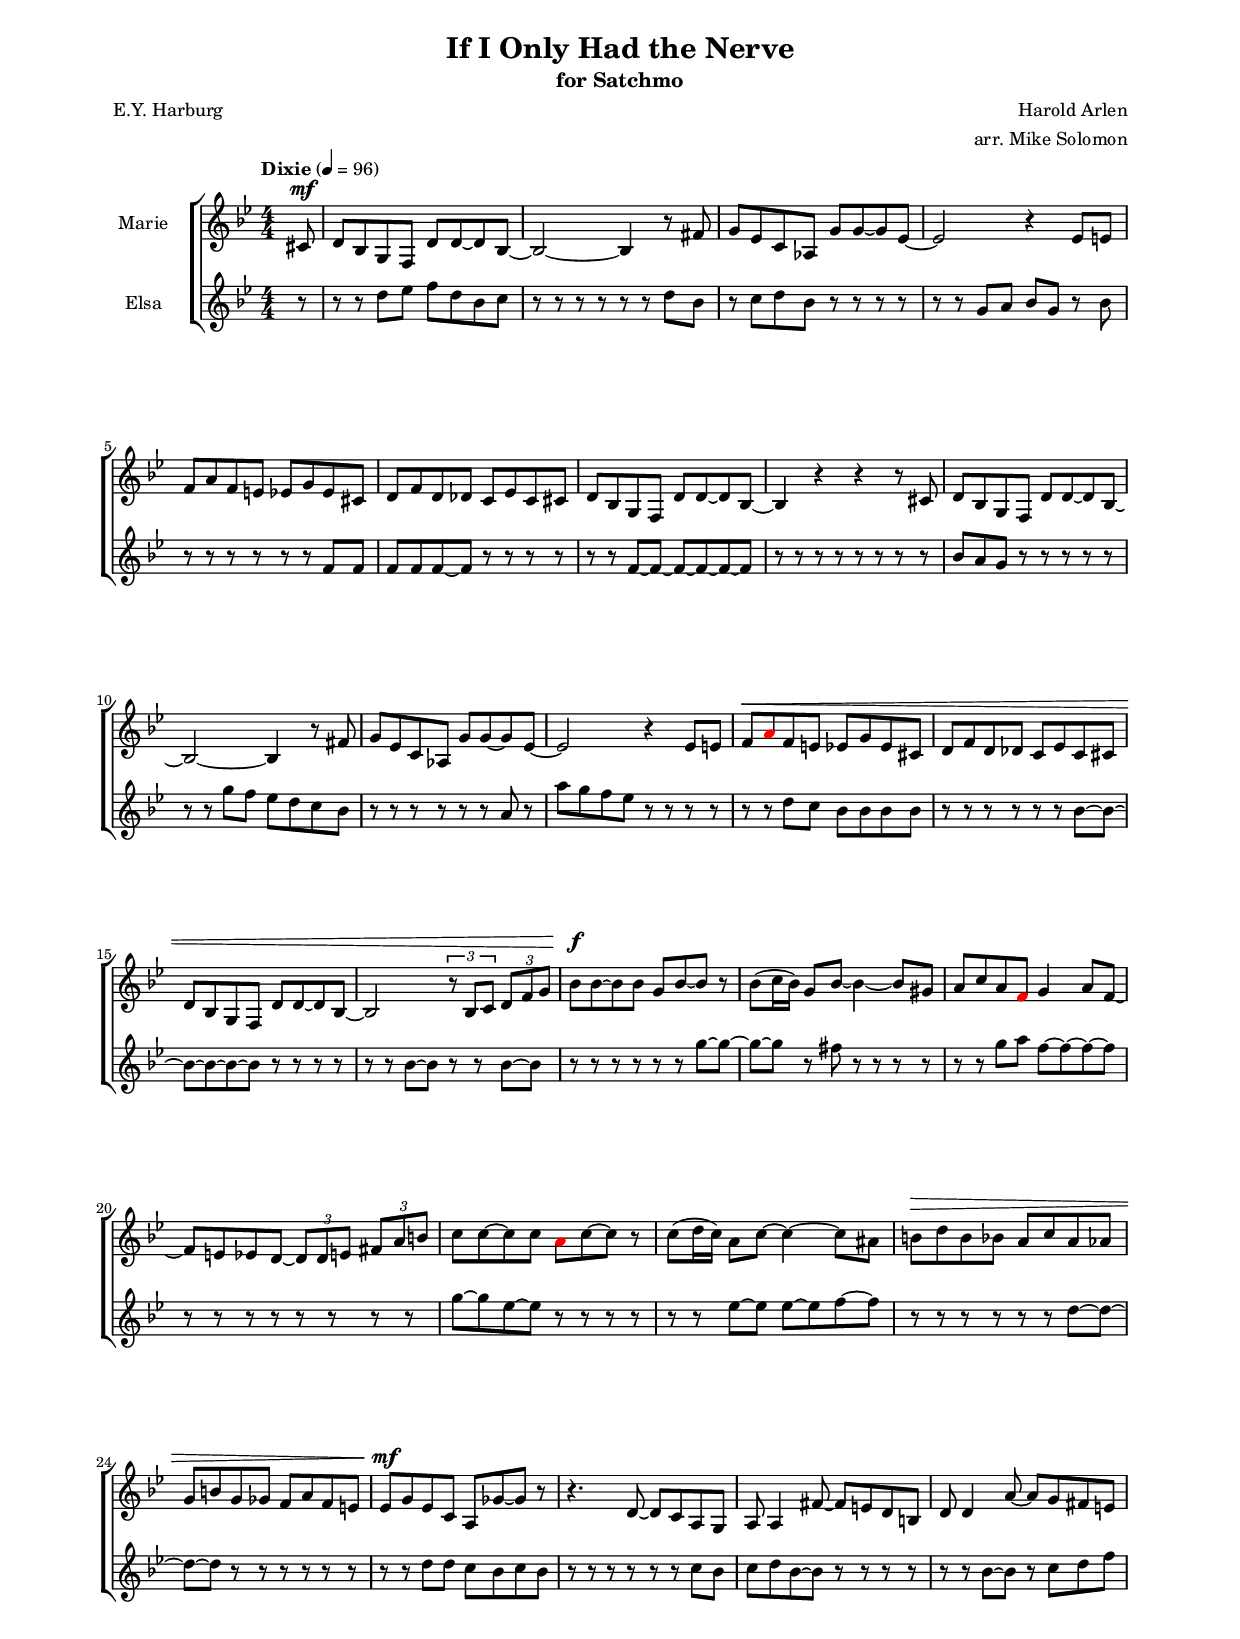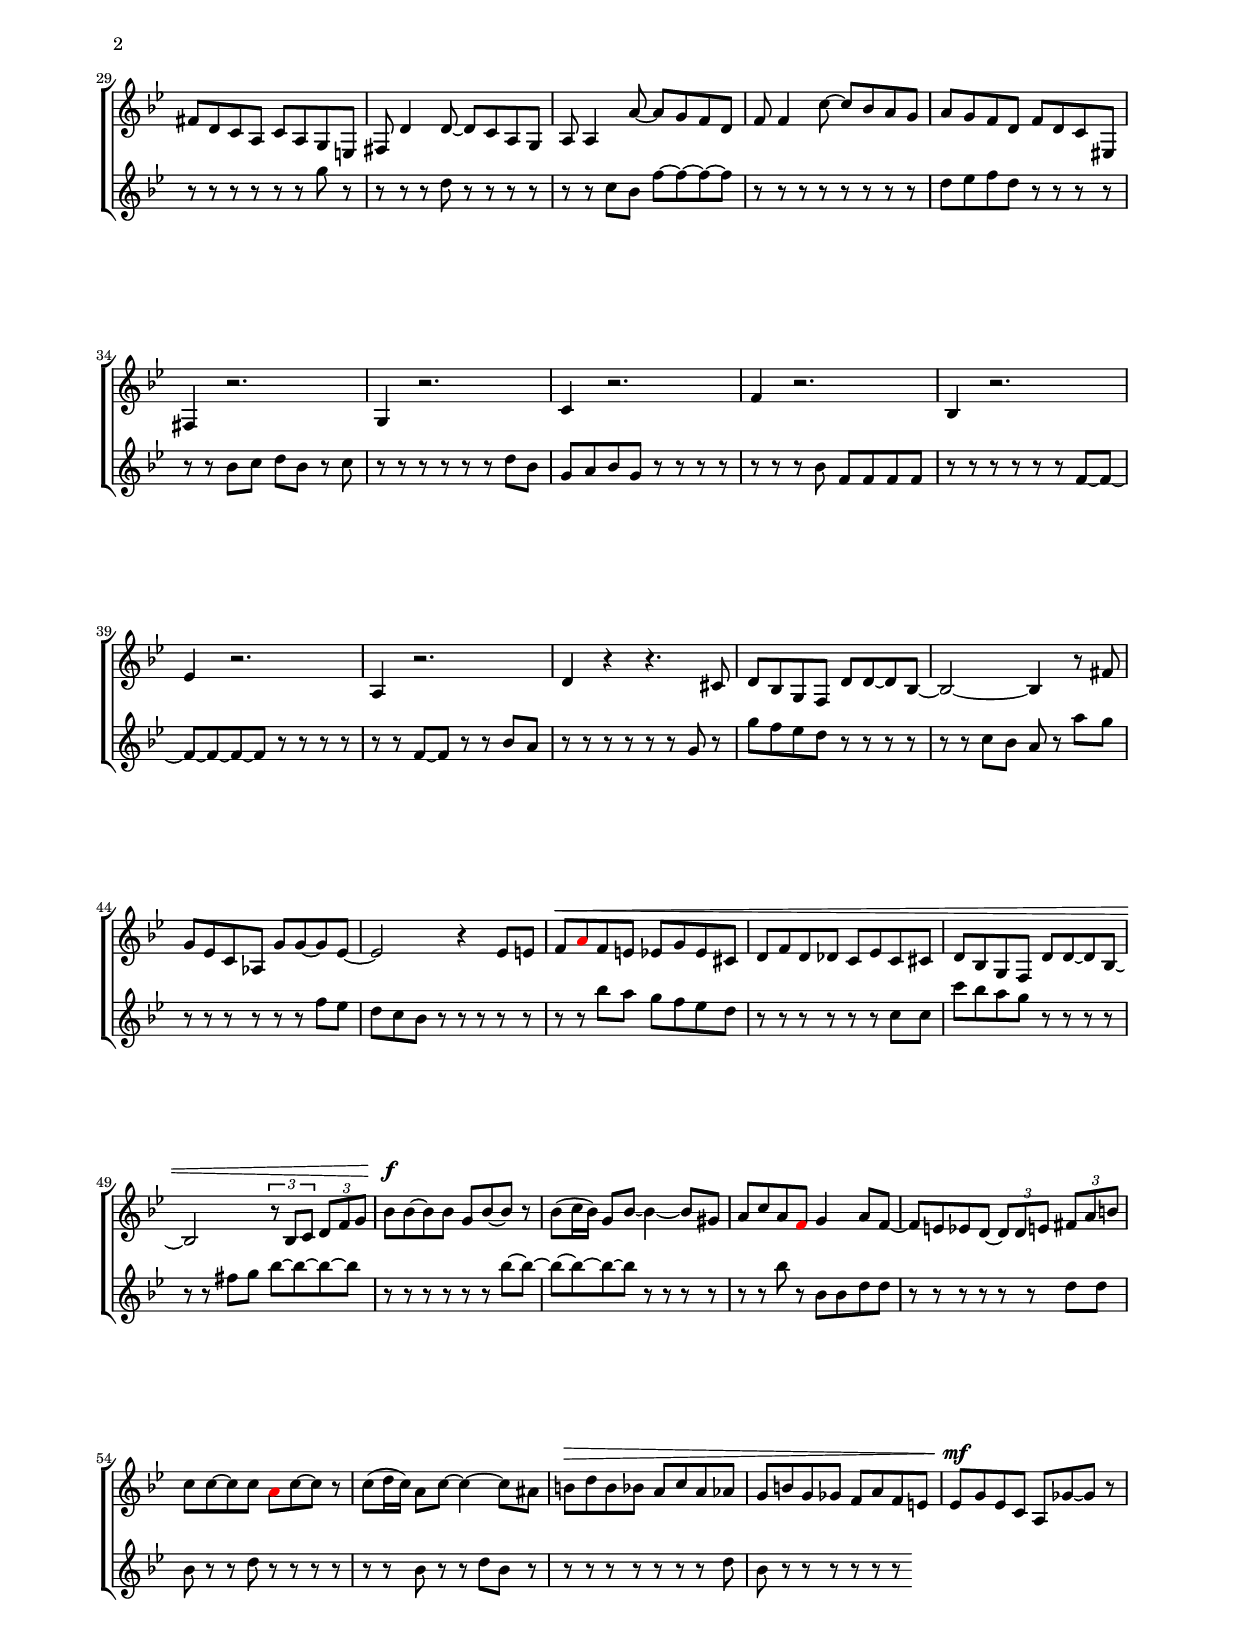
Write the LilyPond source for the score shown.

\version "2.19.0"
\include "defs-devel.ly"

marD = \markup \null
elsD = \markup \null
mikD = \markup \null
rynZ = \markup \null
desD = \markup \null

#(set-global-staff-size 15.87)
autoBeamInstruction = \autoBeamOn

solo = \markup \italic "solo"
psolo = \markup \italic "(solo)"
skat = \markup \italic "sit skat"
shoot = \markup \italic "SYT"

\header {
  title = "If I Only Had the Nerve"
  subtitle = "for Satchmo"
  %title = "Somewhere Over the Rainbow"
  composer = "Harold Arlen"
  poet = "E.Y. Harburg"
  arranger = "arr. Mike Solomon"
  %arranger = "arr. (anon)"
}
\paper {
  #(define fonts
    (set-global-fonts
    #:music "lilyjazz"
    #:brace "lilyjazz"
    #:roman "LilyJAZZText"
    #:sans "LilyJAZZChord"
    #:factor (/ staff-height pt 20)
  ))
  ragged-right = ##f
  left-margin = 0.75\in
  right-margin = 0.75\in
  top-margin = 0.5\in
  bottom-margin = 0.6\in
  ragged-last-bottom = ##f
  %max-systems-per-page = #2
  %oddHeaderMarkup = "FIRST FULL DRAFT 20.10.14 4:44"
  %evenHeaderMarkup = "FIRST FULL DRAFT 20.10.14 4:44"
}


#(ly:set-option 'point-and-click #f)

#(set-global-staff-size 15.87)

railroad =  {
  \once \override BreathingSign.text = \markup \musicglyph #"scripts.caesura.straight"
  \breathe
}
myred = \once \override NoteHead #'color = #red

php = \once \override Hairpin.stencil = #(parenthesize-callback ly:hairpin::print)

\paper {
  footnote-separator-markup = \markup { \column { " "\override #`(span-factor . 1/5) { \draw-hline } }}
  footnote-padding = 1\mm
  top-system-spacing = #'((basic-distance . 1) (minimum-distance . 0) (padding . 1) (stretchability . 40))
  bottom-system-spacing = #'((basic-distance . 1) (minimum-distance . 0) (padding . 1) (stretchability . 50))
  ragged-right = ##f
}

prefatoryMatter = {
  \key bes \major
  \autoBeamInstruction
  \time 4/4
}

scorePrefatoryMatter = {
  \prefatoryMatter
  \partial 8
}

midiPrefatoryMatter = {
  \prefatoryMatter
  \partial 8
}

theme = \relative c {
  cis8-\tag #'first \mf |
  d8 bes8 g8 f8 d'8 d8 ~ d8 bes8 ~ |
  bes2 ~ bes4 r8 fis'8 |
  g8 ees8 c8 aes8 g'8 g8 ~ g8 ees8 ~ |
  ees2 r4 ees8 e8 |
  f8-\tag #'second \< \tag #'second { \rred } a8 f8 e8 ees8 g8 ees8 cis8 |
  d8 f8 d8 des8 c8 ees8 c8 cis8 |
  d8 bes8 g8 f8 d'8 d8 ~ d8 bes8 ~ |
  \tag #'first { bes4 }
  \tag #'second { bes2 }
}

marks = {
  \tempo "Dixie" 4=96
  \time 4/4
  \partial 8 s8
  \repeat unfold 25 { s1 }
}

soprano = \transpose c c {
  \transpose c c' \removeWithTag #'second \theme
  r4 r4 r8
  \transpose c c' \removeWithTag #'first \theme
  \relative c' {
    \times 2/3 { r8 bes c } \times 2/3 { d f g } |
    bes8\f bes8 ~ bes8 bes8 g8 bes8 ~ bes8 r8 |
    bes8 ( c16 bes ) g8 bes8 ~ bes4 ~ bes8 gis8 |
    a8 c8 a8 \rred f8 g4 a8 f8 ~ |
    f8 e8 ees8 d8 ~ \times 2/3 { d d e } \times 2/3 { fis a b } |
    c8 c8 ~ c8 c8 \rred a8 c8 ~ c8 r8 |
    c8 ( d16 c ) a8 c8 ~ c4 ~ c8 ais8 |
    b8\> d8 b8 bes8 a8 c8 a8 aes8 |
    g8 b8 g8 ges8 f8 a8 f8 e8 |
    ees8\mf g8 ees8 c8 a8 ges'8 ~ ges8 r8 |
    r4. d8 ~ d c a g |
    a a4 fis'8 ~ fis e d b |
    d d4 a'8 ~ a g fis e |
    fis d c a c a g e |
    fis d'4 d8 ~ d c a g |
    a a4 a'8 ~ a g f d |
    f f4 c'8 ~ c bes a g |
    a g f d f d c eis, |
    fis4 r2. |
    g4 r2. |
    c4 r2. |
    f4 r2. |
    bes,4 r2. |
    ees4 r2. |
    a,4 r2. |
    d4 r4 r4. 
  }
  \transpose c c' \removeWithTag #'first \theme
  \relative c' {
      \times 2/3 { r8 bes c } \times 2/3 { d f g } |
      bes8\f bes8 ~ bes8 bes8 g8 bes8 ~ bes8 r8 |
      bes8 ( c16 bes ) g8 bes8 ~ bes4 ~ bes8 gis8 |
      a8 c8 a8 \rred f8 g4 a8 f8 ~ |
      f8 e8 ees8 d8 ~ \times 2/3 { d d e } \times 2/3 { fis a b } |
      c8 c8 ~ c8 c8 \rred a8 c8 ~ c8 r8 |
      c8 ( d16 c ) a8 c8 ~ c4 ~ c8 ais8 |
      b8\> d8 b8 bes8 a8 c8 a8 aes8 |
      g8 b8 g8 ges8 f8 a8 f8 e8 |
      ees8\mf g8 ees8 c8 a8 ges'8 ~ ges8 r8 |
  }
}

sopranoWords = \lyricmode {
}

test = {
  \transpose g g { r8 r8 r8 d''8 ees''8 f''8 d''8 bes'8 c''8 r8 r8 r8 r8 r8 r8 d''8 bes'8 r8 c''8 d''8 bes'8 r8 r8 r8 r8 r8 r8 g'8 a'8 bes'8 g'8 r8 bes'8 r8 r8 r8 r8 r8 r8 f'8 f'8 f'8 f'8 f'8 ~ f'8 r8 r8 r8 r8 r8 r8 f'8 ~ f'8 ~ f'8 ~ f'8 ~ f'8 ~ f'8 r8 r8 r8 r8 r8 r8 r8 r8 bes'8 a'8 g'8 r8 r8 r8 r8 r8 r8 r8 g''8 f''8 ees''8 d''8 c''8 bes'8 r8 r8 r8 r8 r8 r8 a'8 r8 a''8 g''8 f''8 ees''8 r8 r8 r8 r8 r8 r8 d''8 c''8 bes'8 bes'8 bes'8 bes'8 r8 r8 r8 r8 r8 r8 bes'8 ~ bes'8 ~ bes'8 ~ bes'8 ~ bes'8 ~ bes'8 r8 r8 r8 r8 r8 r8 bes'8 ~ bes'8 r8 r8 bes'8 ~ bes'8 r8 r8 r8 r8 r8 r8 g''8 ~ g''8 ~ g''8 ~ g''8 r8 fis''8 r8 r8 r8 r8 r8 r8 g''8 a''8 f''8 ~ f''8 ~ f''8 ~ f''8 r8 r8 r8 r8 r8 r8 r8 r8 g''8 ~ g''8 ees''8 ~ ees''8 r8 r8 r8 r8 r8 r8 ees''8 ~ ees''8 ees''8 ~ ees''8 f''8 ~ f''8 r8 r8 r8 r8 r8 r8 d''8 ~ d''8 ~ d''8 ~ d''8 r8 r8 r8 r8 r8 r8 r8 r8 d''8 d''8 c''8 bes'8 c''8 bes'8 r8 r8 r8 r8 r8 r8 c''8 bes'8 c''8 d''8 bes'8 ~ bes'8 r8 r8 r8 r8 r8 r8 bes'8 ~ bes'8 r8 c''8 d''8 f''8 r8 r8 r8 r8 r8 r8 g''8 r8 r8 r8 r8 d''8 r8 r8 r8 r8 r8 r8 c''8 bes'8 f''8 ~ f''8 ~ f''8 ~ f''8 r8 r8 r8 r8 r8 r8 r8 r8 d''8 ees''8 f''8 d''8 r8 r8 r8 r8 r8 r8 bes'8 c''8 d''8 bes'8 r8 c''8 r8 r8 r8 r8 r8 r8 d''8 bes'8 g'8 a'8 bes'8 g'8 r8 r8 r8 r8 r8 r8 r8 bes'8 f'8 f'8 f'8 f'8 r8 r8 r8 r8 r8 r8 f'8 ~ f'8 ~ f'8 ~ f'8 ~ f'8 ~ f'8 r8 r8 r8 r8 r8 r8 f'8 ~ f'8 r8 r8 bes'8 a'8 r8 r8 r8 r8 r8 r8 g'8 r8 g''8 f''8 ees''8 d''8 r8 r8 r8 r8 r8 r8 c''8 bes'8 a'8 r8 a''8 g''8 r8 r8 r8 r8 r8 r8 f''8 ees''8 d''8 c''8 bes'8 r8 r8 r8 r8 r8 r8 r8 bes''8 a''8 g''8 f''8 ees''8 d''8 r8 r8 r8 r8 r8 r8 c''8 c''8 c'''8 bes''8 a''8 g''8 r8 r8 r8 r8 r8 r8 fis''8 g''8 bes''8 ~ bes''8 ~ bes''8 ~ bes''8 r8 r8 r8 r8 r8 r8 bes''8 ~ bes''8 ~ bes''8 ~ bes''8 ~ bes''8 ~ bes''8 r8 r8 r8 r8 r8 r8 bes''8 r8 bes'8 bes'8 d''8 d''8 r8 r8 r8 r8 r8 r8 d''8 d''8 bes'8 r8 r8 d''8 r8 r8 r8 r8 r8 r8 bes'8 r8 r8 d''8 bes'8 r8 r8 r8 r8 r8 r8 r8 r8 d''8 bes'8 r8 r8 r8 r8 r8 r8 }
}


\score {
  \new ChoirStaff <<
    \new Staff \with { instrumentName = #"Marie" %shortInstrumentName = #"M."
} <<
      \new Voice = "soprano" { << { \numericTimeSignature
	\scorePrefatoryMatter
        \soprano
      } {
	\scorePrefatoryMatter
        \marks
      } >> }
      \new Lyrics \lyricsto "soprano" {
        \sopranoWords
      }
    >>
    \new Staff \with { instrumentName = #"Elsa" %shortInstrumentName = #"E."
} <<
      \new Voice = "mezzo" { \numericTimeSignature
	\scorePrefatoryMatter
        \test
      }
    >>
  >>
  \midi{}
  \layout {
    \context {
      \Voice
      \override TextScript #'layer = #6
      \override NoteHead #'layer = #7
      \override Glissando #'breakable = ##t
      \override TupletNumber #'breakable = ##t
      \override TupletBracket #'breakable = ##t
      \override DynamicLineSpanner.direction = #UP
      \remove "Forbid_line_break_engraver"
    }
    \context {
      \Staff
      %\consists "Metronome_mark_engraver"
      \override TimeSignature #'style = #'numbered
      \override StaffSymbol #'layer = #4
      \override TimeSignature #'layer = #3
      \override TimeSignature #'whiteout = ##t
    }
    \context {
      \Lyrics
      %\override LyricText #'whiteout = ##t
      \override LyricText #'layer = #6
    }
    \context {
      \Score
      %\remove "Metronome_mark_engraver"
      \override NonMusicalPaperColumn #'allow-loose-spacing = ##f
    }
  }
}
